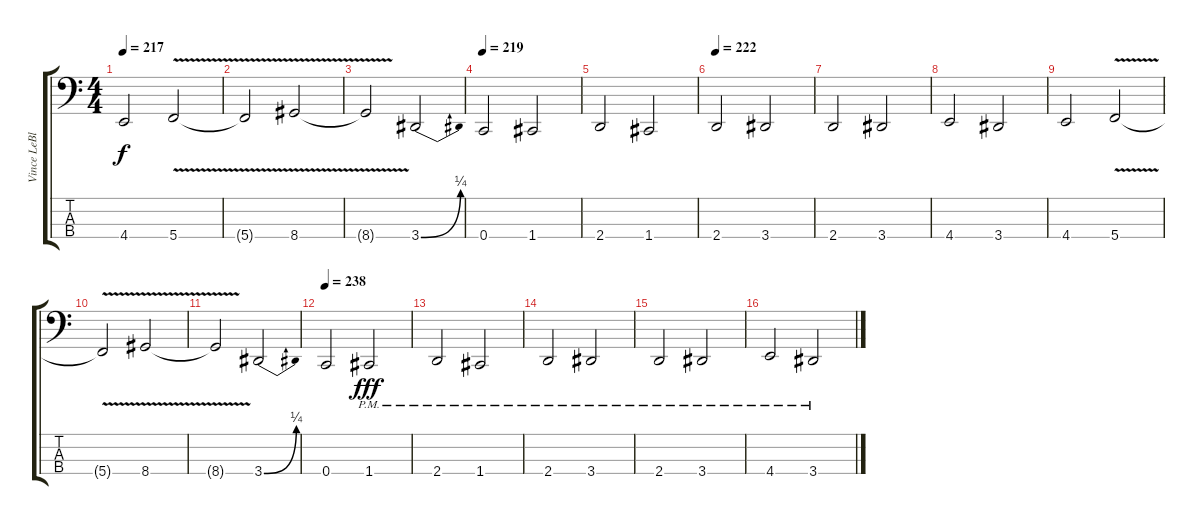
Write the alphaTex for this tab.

\track ("Vince LeBlanc" "Vince LeBl") {instrument electricbasspick}
\staff {score tabs}
\tuning (Eb2 Bb1 F1 C1) {hide}
\ts (4 4)
\tempo 217
\clef f4
\ks c
4.4.2{dy f} 5.4{v}.2 |
5.4{t}.2 8.4{v}.2 |
8.4{t}.2 3.4{be (bend 0 0 60 1)}.2 |
\tempo 219
0.4.2 1.4.2 |
2.4.2 1.4.2 |
\tempo 222
2.4.2 3.4.2 |
2.4.2 3.4.2 |
4.4.2 3.4.2 |
4.4.2 5.4{v}.2 |
5.4{t}.2 8.4{v}.2 |
8.4{t}.2 3.4{be (bend 0 0 60 1)}.2 |
\tempo 238
0.4.2 1.4{pm}.2{dy fff} |
2.4{pm}.2 1.4{pm}.2 |
2.4{pm}.2 3.4{pm}.2 |
2.4{pm}.2 3.4{pm}.2 |
4.4{pm}.2 3.4{pm}.2
